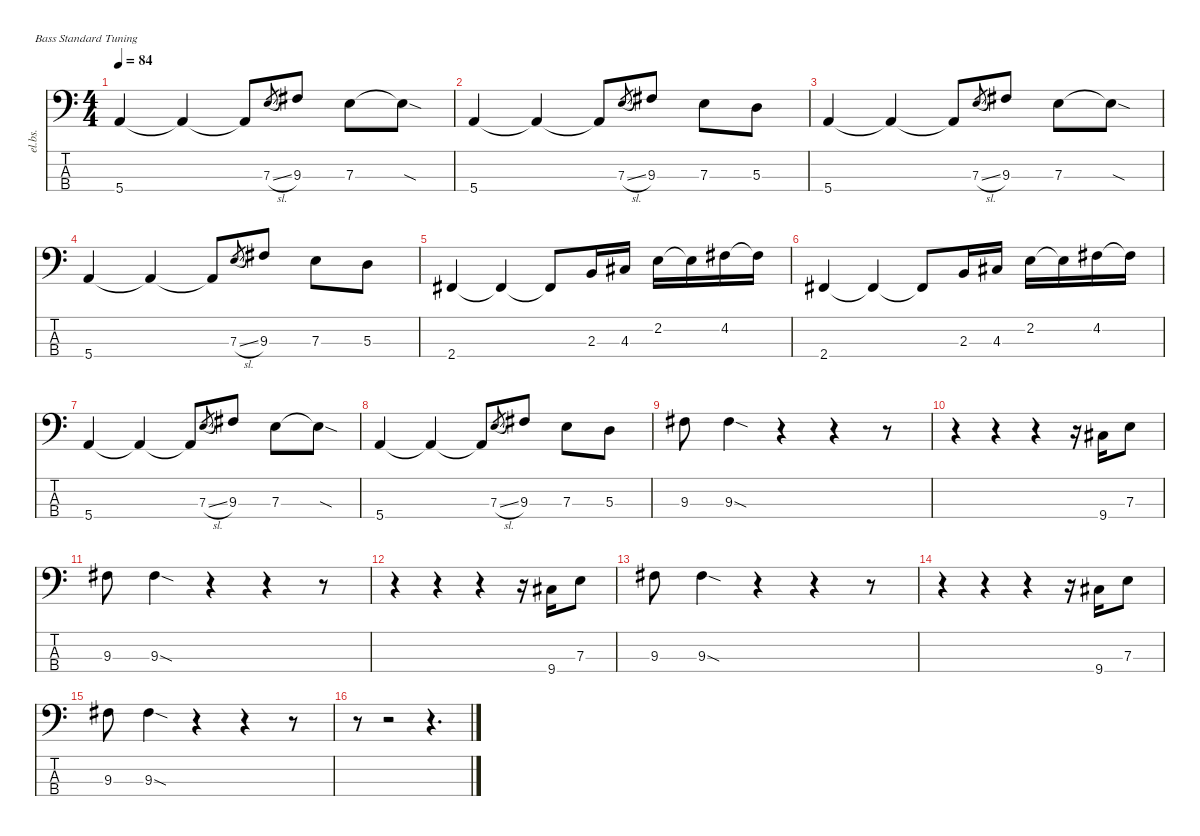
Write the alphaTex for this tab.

\defaultSystemsLayout 4
\hideDynamics
\bracketExtendMode nobrackets
\otherSystemsTrackNameOrientation horizontal
\track ("贝司" "el.bs.") {instrument electricbassfinger}
\staff {score tabs}
\tuning (G2 D2 A1 E1)
\ts (4 4)
\tempo 84
\clef f4
\ks c
5.4.4{dy f} 5.4{t}.4 5.4{t}.8 7.3{sl}.8{gr dy mf} 9.3.8{dy f} 7.3.8 7.3{sod t}.8 |
5.4.4 5.4{t}.4 5.4{t}.8 7.3{sl}.8{gr dy mf} 9.3.8{dy f} 7.3.8 5.3.8 |
5.4.4 5.4{t}.4 5.4{t}.8 7.3{sl}.8{gr dy mf} 9.3.8{dy f} 7.3.8 7.3{sod t}.8 |
5.4.4 5.4{t}.4 5.4{t}.8 7.3{sl}.8{gr dy mf} 9.3.8{dy f} 7.3.8 5.3.8 |
2.4.4 2.4{t}.4 2.4{t}.8 2.3.16 4.3.16 2.2.16 2.2{t}.16 4.2.16 4.2{t}.16 |
2.4.4 2.4{t}.4 2.4{t}.8 2.3.16 4.3.16 2.2.16 2.2{t}.16 4.2.16 4.2{t}.16 |
5.4.4 5.4{t}.4 5.4{t}.8 7.3{sl}.8{gr dy mf} 9.3.8{dy f} 7.3.8 7.3{sod t}.8 |
5.4.4 5.4{t}.4 5.4{t}.8 7.3{sl}.8{gr dy mf} 9.3.8{dy f} 7.3.8 5.3.8 |
9.3.8 9.3{sod}.4 r.4 r.4 r.8 |
r.4 r.4 r.4 r.16 9.4.16 7.3.8 |
9.3.8 9.3{sod}.4 r.4 r.4 r.8 |
r.4 r.4 r.4 r.16 9.4.16 7.3.8 |
9.3.8 9.3{sod}.4 r.4 r.4 r.8 |
r.4 r.4 r.4 r.16 9.4.16 7.3.8 |
9.3.8 9.3{sod}.4 r.4 r.4 r.8 |
r.8 r.2 r.4{d}
